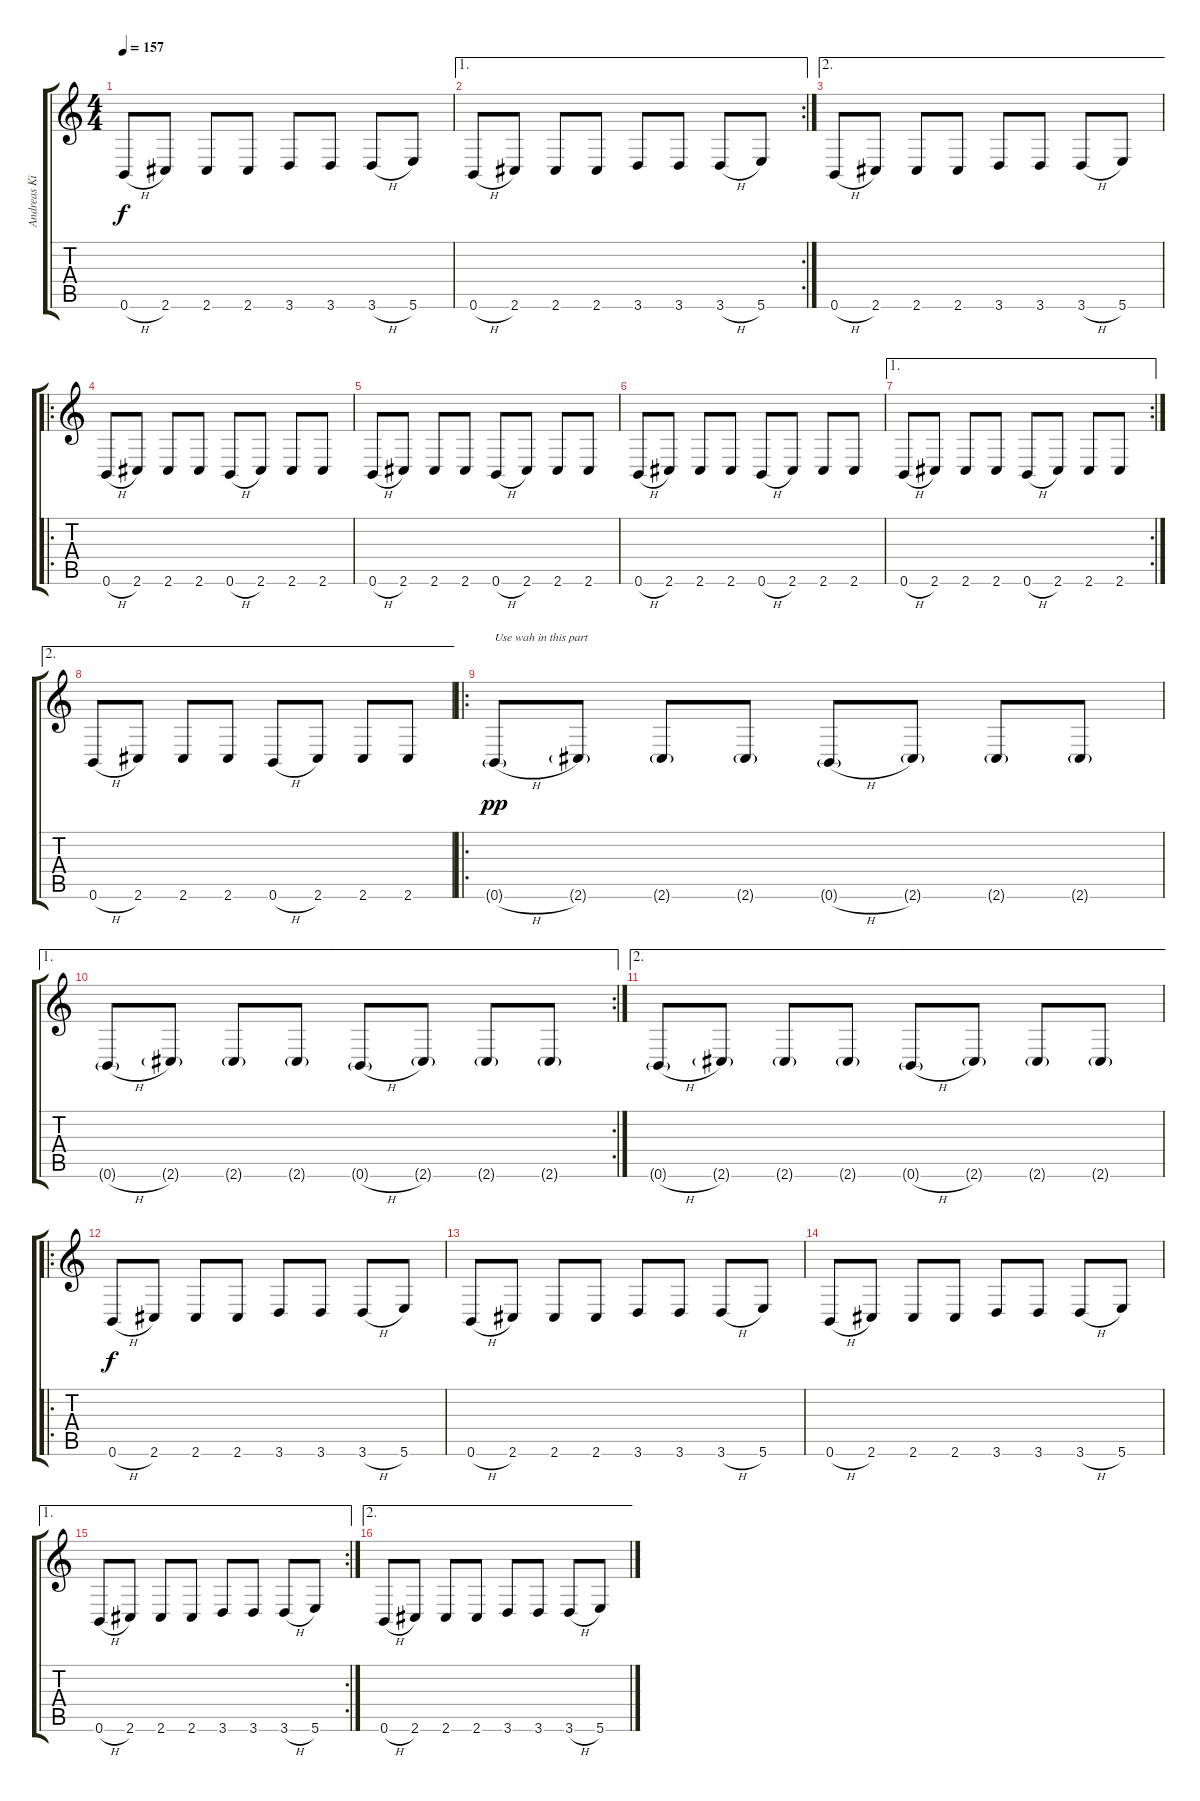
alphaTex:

\track ("Andreas Kisser" "Andreas Ki") {instrument distortionguitar}
\staff {score tabs}
\tuning (Db4 Ab3 E3 B2 Gb2 B1) {hide}
\ts (4 4)
\tempo 157
\clef g2
\ks c
0.6{h}.8{dy f} 2.6.8 2.6.8 2.6.8 3.6.8 3.6.8 3.6{h}.8 5.6.8 |
\ae 1
\rc 2
0.6{h}.8 2.6.8 2.6.8 2.6.8 3.6.8 3.6.8 3.6{h}.8 5.6.8 |
\ae 2
0.6{h}.8 2.6.8 2.6.8 2.6.8 3.6.8 3.6.8 3.6{h}.8 5.6.8 |
\ro
0.6{h}.8 2.6.8 2.6.8 2.6.8 0.6{h}.8 2.6.8 2.6.8 2.6.8 |
0.6{h}.8 2.6.8 2.6.8 2.6.8 0.6{h}.8 2.6.8 2.6.8 2.6.8 |
0.6{h}.8 2.6.8 2.6.8 2.6.8 0.6{h}.8 2.6.8 2.6.8 2.6.8 |
\ae 1
\rc 2
0.6{h}.8 2.6.8 2.6.8 2.6.8 0.6{h}.8 2.6.8 2.6.8 2.6.8 |
\ae 2
0.6{h}.8 2.6.8 2.6.8 2.6.8 0.6{h}.8 2.6.8 2.6.8 2.6.8 |
\ro
0.6{h g}.8{txt "Use wah in this part" dy pp} 2.6{g}.8 2.6{g}.8 2.6{g}.8 0.6{h g}.8 2.6{g}.8 2.6{g}.8 2.6{g}.8 |
\ae 1
\rc 2
0.6{h g}.8 2.6{g}.8 2.6{g}.8 2.6{g}.8 0.6{h g}.8 2.6{g}.8 2.6{g}.8 2.6{g}.8 |
\ae 2
0.6{h g}.8 2.6{g}.8 2.6{g}.8 2.6{g}.8 0.6{h g}.8 2.6{g}.8 2.6{g}.8 2.6{g}.8 |
\ro
0.6{h}.8{dy f} 2.6.8 2.6.8 2.6.8 3.6.8 3.6.8 3.6{h}.8 5.6.8 |
0.6{h}.8 2.6.8 2.6.8 2.6.8 3.6.8 3.6.8 3.6{h}.8 5.6.8 |
0.6{h}.8 2.6.8 2.6.8 2.6.8 3.6.8 3.6.8 3.6{h}.8 5.6.8 |
\ae 1
\rc 2
0.6{h}.8 2.6.8 2.6.8 2.6.8 3.6.8 3.6.8 3.6{h}.8 5.6.8 |
\ae 2
0.6{h}.8 2.6.8 2.6.8 2.6.8 3.6.8 3.6.8 3.6{h}.8 5.6.8
